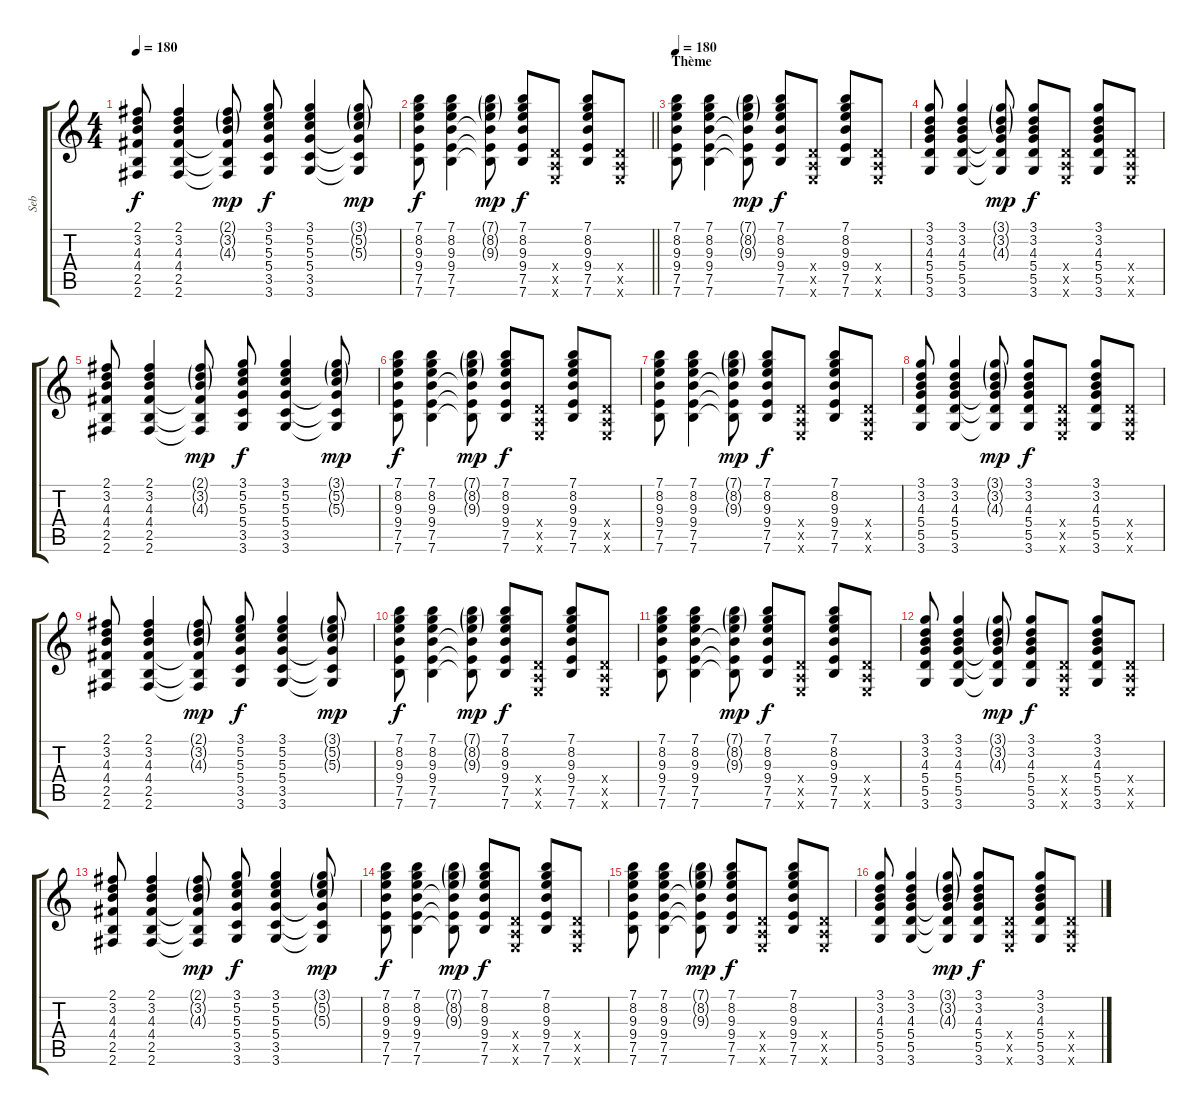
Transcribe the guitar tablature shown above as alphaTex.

\track ("Seb" "Seb") {instrument electricguitarjazz}
\staff {score tabs}
\tuning (E4 B3 G3 D3 A2 E2) {hide}
\ts (4 4)
\tempo 180
\clef g2
\ks c
(2.1 3.2 4.3 4.4 2.5 2.6).8{dy f} (2.1 3.2 4.3 4.4 2.5 2.6).4 (2.1{g} 3.2{g} 4.3{g} 4.4{t} 2.5{t} 2.6{t}).8{dy mp} (3.1 5.2 5.3 5.4 3.5 3.6).8{dy f} (3.1 5.2 5.3 5.4 3.5 3.6).4 (3.1{g} 5.2{g} 5.3{g} 5.4{t} 3.5{t} 3.6{t}).8{dy mp} |
\barLineRight lightlight
(7.1 8.2 9.3 9.4 7.5 7.6).8{dy f} (7.1 8.2 9.3 9.4 7.5 7.6).4 (7.1{g} 8.2{g} 9.3{g} 9.4{t} 7.5{t} 7.6{t}).8{dy mp} (7.1 8.2 9.3 9.4 7.5 7.6).8{dy f} (0.4{x} 0.5{x} 0.6{x}).8 (7.1 8.2 9.3 9.4 7.5 7.6).8 (0.4{x} 0.5{x} 0.6{x}).8 |
\section ("" "Thème")
\tempo 180
(7.1 8.2 9.3 9.4 7.5 7.6).8 (7.1 8.2 9.3 9.4 7.5 7.6).4 (7.1{g} 8.2{g} 9.3{g} 9.4{t} 7.5{t} 7.6{t}).8{dy mp} (7.1 8.2 9.3 9.4 7.5 7.6).8{dy f} (0.4{x} 0.5{x} 0.6{x}).8 (7.1 8.2 9.3 9.4 7.5 7.6).8 (0.4{x} 0.5{x} 0.6{x}).8 |
(3.1 3.2 4.3 5.4 5.5 3.6).8 (3.1 3.2 4.3 5.4 5.5 3.6).4 (3.1{g} 3.2{g} 4.3{g} 5.4{t} 5.5{t} 3.6{t}).8{dy mp} (3.1 3.2 4.3 5.4 5.5 3.6).8{dy f} (0.4{x} 0.5{x} 0.6{x}).8 (3.1 3.2 4.3 5.4 5.5 3.6).8 (0.4{x} 0.5{x} 0.6{x}).8 |
(2.1 3.2 4.3 4.4 2.5 2.6).8 (2.1 3.2 4.3 4.4 2.5 2.6).4 (2.1{g} 3.2{g} 4.3{g} 4.4{t} 2.5{t} 2.6{t}).8{dy mp} (3.1 5.2 5.3 5.4 3.5 3.6).8{dy f} (3.1 5.2 5.3 5.4 3.5 3.6).4 (3.1{g} 5.2{g} 5.3{g} 5.4{t} 3.5{t} 3.6{t}).8{dy mp} |
(7.1 8.2 9.3 9.4 7.5 7.6).8{dy f} (7.1 8.2 9.3 9.4 7.5 7.6).4 (7.1{g} 8.2{g} 9.3{g} 9.4{t} 7.5{t} 7.6{t}).8{dy mp} (7.1 8.2 9.3 9.4 7.5 7.6).8{dy f} (0.4{x} 0.5{x} 0.6{x}).8 (7.1 8.2 9.3 9.4 7.5 7.6).8 (0.4{x} 0.5{x} 0.6{x}).8 |
(7.1 8.2 9.3 9.4 7.5 7.6).8 (7.1 8.2 9.3 9.4 7.5 7.6).4 (7.1{g} 8.2{g} 9.3{g} 9.4{t} 7.5{t} 7.6{t}).8{dy mp} (7.1 8.2 9.3 9.4 7.5 7.6).8{dy f} (0.4{x} 0.5{x} 0.6{x}).8 (7.1 8.2 9.3 9.4 7.5 7.6).8 (0.4{x} 0.5{x} 0.6{x}).8 |
(3.1 3.2 4.3 5.4 5.5 3.6).8 (3.1 3.2 4.3 5.4 5.5 3.6).4 (3.1{g} 3.2{g} 4.3{g} 5.4{t} 5.5{t} 3.6{t}).8{dy mp} (3.1 3.2 4.3 5.4 5.5 3.6).8{dy f} (0.4{x} 0.5{x} 0.6{x}).8 (3.1 3.2 4.3 5.4 5.5 3.6).8 (0.4{x} 0.5{x} 0.6{x}).8 |
(2.1 3.2 4.3 4.4 2.5 2.6).8 (2.1 3.2 4.3 4.4 2.5 2.6).4 (2.1{g} 3.2{g} 4.3{g} 4.4{t} 2.5{t} 2.6{t}).8{dy mp} (3.1 5.2 5.3 5.4 3.5 3.6).8{dy f} (3.1 5.2 5.3 5.4 3.5 3.6).4 (3.1{g} 5.2{g} 5.3{g} 5.4{t} 3.5{t} 3.6{t}).8{dy mp} |
(7.1 8.2 9.3 9.4 7.5 7.6).8{dy f} (7.1 8.2 9.3 9.4 7.5 7.6).4 (7.1{g} 8.2{g} 9.3{g} 9.4{t} 7.5{t} 7.6{t}).8{dy mp} (7.1 8.2 9.3 9.4 7.5 7.6).8{dy f} (0.4{x} 0.5{x} 0.6{x}).8 (7.1 8.2 9.3 9.4 7.5 7.6).8 (0.4{x} 0.5{x} 0.6{x}).8 |
(7.1 8.2 9.3 9.4 7.5 7.6).8 (7.1 8.2 9.3 9.4 7.5 7.6).4 (7.1{g} 8.2{g} 9.3{g} 9.4{t} 7.5{t} 7.6{t}).8{dy mp} (7.1 8.2 9.3 9.4 7.5 7.6).8{dy f} (0.4{x} 0.5{x} 0.6{x}).8 (7.1 8.2 9.3 9.4 7.5 7.6).8 (0.4{x} 0.5{x} 0.6{x}).8 |
(3.1 3.2 4.3 5.4 5.5 3.6).8 (3.1 3.2 4.3 5.4 5.5 3.6).4 (3.1{g} 3.2{g} 4.3{g} 5.4{t} 5.5{t} 3.6{t}).8{dy mp} (3.1 3.2 4.3 5.4 5.5 3.6).8{dy f} (0.4{x} 0.5{x} 0.6{x}).8 (3.1 3.2 4.3 5.4 5.5 3.6).8 (0.4{x} 0.5{x} 0.6{x}).8 |
(2.1 3.2 4.3 4.4 2.5 2.6).8 (2.1 3.2 4.3 4.4 2.5 2.6).4 (2.1{g} 3.2{g} 4.3{g} 4.4{t} 2.5{t} 2.6{t}).8{dy mp} (3.1 5.2 5.3 5.4 3.5 3.6).8{dy f} (3.1 5.2 5.3 5.4 3.5 3.6).4 (3.1{g} 5.2{g} 5.3{g} 5.4{t} 3.5{t} 3.6{t}).8{dy mp} |
(7.1 8.2 9.3 9.4 7.5 7.6).8{dy f} (7.1 8.2 9.3 9.4 7.5 7.6).4 (7.1{g} 8.2{g} 9.3{g} 9.4{t} 7.5{t} 7.6{t}).8{dy mp} (7.1 8.2 9.3 9.4 7.5 7.6).8{dy f} (0.4{x} 0.5{x} 0.6{x}).8 (7.1 8.2 9.3 9.4 7.5 7.6).8 (0.4{x} 0.5{x} 0.6{x}).8 |
(7.1 8.2 9.3 9.4 7.5 7.6).8 (7.1 8.2 9.3 9.4 7.5 7.6).4 (7.1{g} 8.2{g} 9.3{g} 9.4{t} 7.5{t} 7.6{t}).8{dy mp} (7.1 8.2 9.3 9.4 7.5 7.6).8{dy f} (0.4{x} 0.5{x} 0.6{x}).8 (7.1 8.2 9.3 9.4 7.5 7.6).8 (0.4{x} 0.5{x} 0.6{x}).8 |
(3.1 3.2 4.3 5.4 5.5 3.6).8 (3.1 3.2 4.3 5.4 5.5 3.6).4 (3.1{g} 3.2{g} 4.3{g} 5.4{t} 5.5{t} 3.6{t}).8{dy mp} (3.1 3.2 4.3 5.4 5.5 3.6).8{dy f} (0.4{x} 0.5{x} 0.6{x}).8 (3.1 3.2 4.3 5.4 5.5 3.6).8 (0.4{x} 0.5{x} 0.6{x}).8
